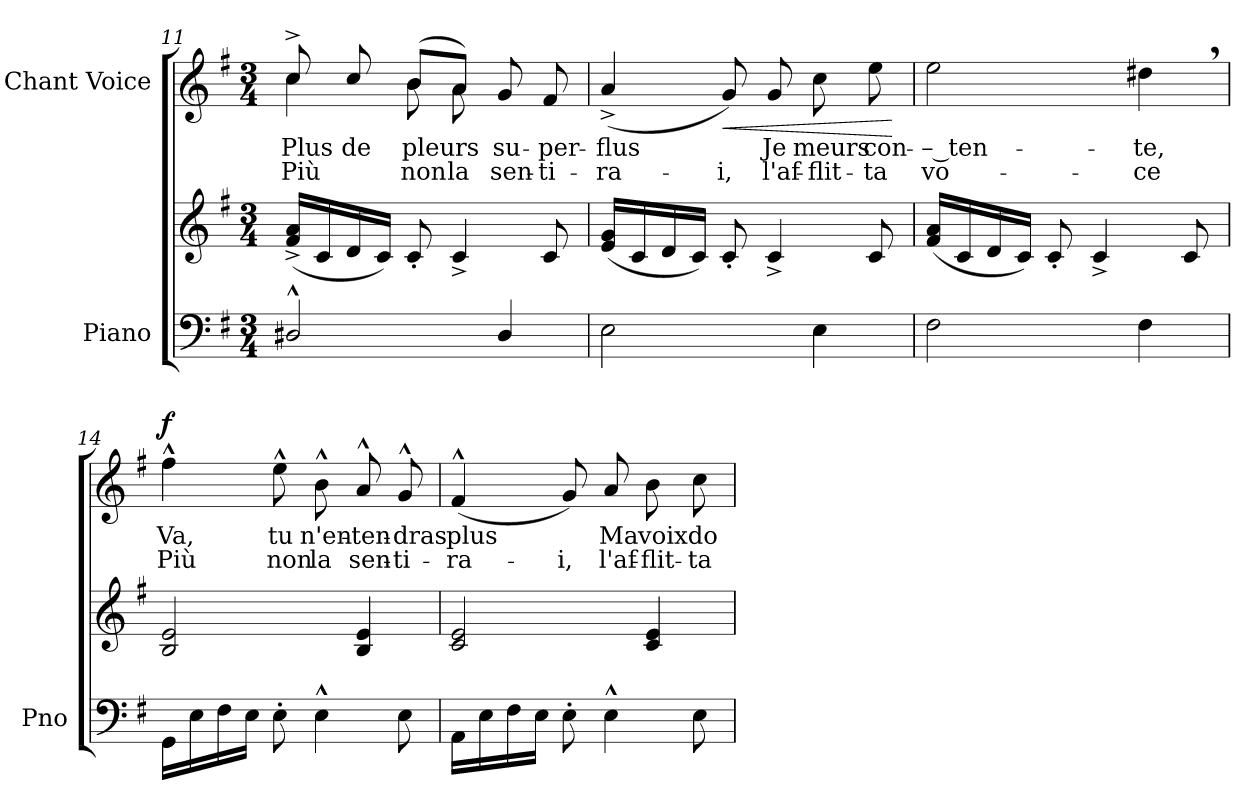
**kern	**kern	**kern	**text	**text	**dynam
*part2	*part2	*part1	*part1	*part1	*part1
*staff3	*staff2	*staff1	*staff1	*staff1	*staff1
*I"Piano	*	*I"Chant Voice	*	*	*
*I'Pno	*	*	*	*	*
*clefF4	*clefG2	*clefG2	*	*	*
*k[f#]	*k[f#]	*k[f#]	*	*	*
*M3/4	*M3/4	*M3/4	*	*	*
=11	=11	=11	=11	=11	=11
!	!	!	!LO:LY:b	!LO:LY:b	!
*	*	*^	*	*	*
2D#X^^/	(16f#/^> 16a/^>LL	8cc^/	4cc\	Plus	Più	.
.	16c/	.	.	.	.	.
!	!	!	!	!LO:LY:b	!	!
.	16d/	8cc/	.	de	.	.
.	16c/JJ)	.	.	.	.	.
!	!	!	!	!LO:LY:b	!LO:LY:b	!
.	8c'/	(8b/L	8b\	pleurs	non	.
!	!	!	!	!	!LO:LY:b	!
.	4c^>/	8a/J)	8a\	.	la	.
!	!	!	!	!LO:LY:b	!LO:LY:b	!
4D#/	.	8g/	4ryy	su-	sen-	.
!	!	!	!	!LO:LY:b	!LO:LY:b	!
.	8c/	8f#/	.	-per-	-ti-	.
*	*	*v	*v	*	*	*
=12	=12	=12	=12	=12	=12
!	!	!	!LO:LY:b	!LO:LY:b	!
2E\	(16e/ 16g/LL	(4a^>/	-flus	-ra-	.
.	16c/	.	.	.	.
.	16d/	.	.	.	.
.	16c/JJ)	.	.	.	.
!	!	!	!	!LO:LY:b	!LO:HP:b
.	8c'/	8g/)	.	-i,	<
!	!	!	!LO:LY:b	!LO:LY:b	!
.	4c^>/	8g/	Je	l'af-	.
!	!	!	!LO:LY:b	!LO:LY:b	!
4E\	.	8cc\	meurs	-flit-	.
!	!	!	!LO:LY:b	!LO:LY:b	!
.	8c/	8ee\	con-	-ta	.
.	.	.	.	.	[
!!LO:LB:g=z
=13	=13	=13	=13	=13	=13
!	!	!	!LO:LY:b	!LO:LY:b	!
2F#\	(16f#/ 16a/LL	2ee\	-– ten-	vo-	.
.	16c/	.	.	.	.
.	16d/	.	.	.	.
.	16c/JJ)	.	.	.	.
.	8c'/	.	.	.	.
.	4c^>/	.	.	.	.
!	!	!	!LO:LY:b	!LO:LY:b	!
4F#\	.	4dd#X,\	-te,	-ce	.
.	8c/	.	.	.	.
=14	=14	=14	=14	=14	=14
!	!	!	!LO:LY:b	!LO:LY:b	!LO:DY:a
16GG\LL	2B/ 2e/	4ff#^^\	Va,	Più	f
16E\	.	.	.	.	.
16F#\	.	.	.	.	.
16E\JJ	.	.	.	.	.
!	!	!	!LO:LY:b	!LO:LY:b	!
8E'\	.	8ee^^\	tu	non	.
!	!	!	!LO:LY:b	!LO:LY:b	!
4E^^\	.	8b^^\	n'en-	la	.
!	!	!	!LO:LY:b	!LO:LY:b	!
.	4B/ 4e/	8a^^/	-ten-	sen-	.
!	!	!	!LO:LY:b	!LO:LY:b	!
8E\	.	8g^^/	-dras	-ti-	.
=15	=15	=15	=15	=15	=15
!	!	!	!LO:LY:b	!LO:LY:b	!
16AA\LL	2c/ 2e/	(4f#^^/	plus	-ra-	.
16E\	.	.	.	.	.
16F#\	.	.	.	.	.
16E\JJ	.	.	.	.	.
!	!	!	!	!LO:LY:b	!
8E'\	.	8g/)	.	-i,	.
!	!	!	!LO:LY:b	!LO:LY:b	!
4E^^\	.	8a/	Ma	l'af-	.
!	!	!	!LO:LY:b	!LO:LY:b	!
.	4c/ 4e/	8b\	voix	-flit-	.
!	!	!	!LO:LY:b	!LO:LY:b	!
8E\	.	8cc\	do-	-ta	.
=	=	=	=	=	=
*-	*-	*-	*-	*-	*-
